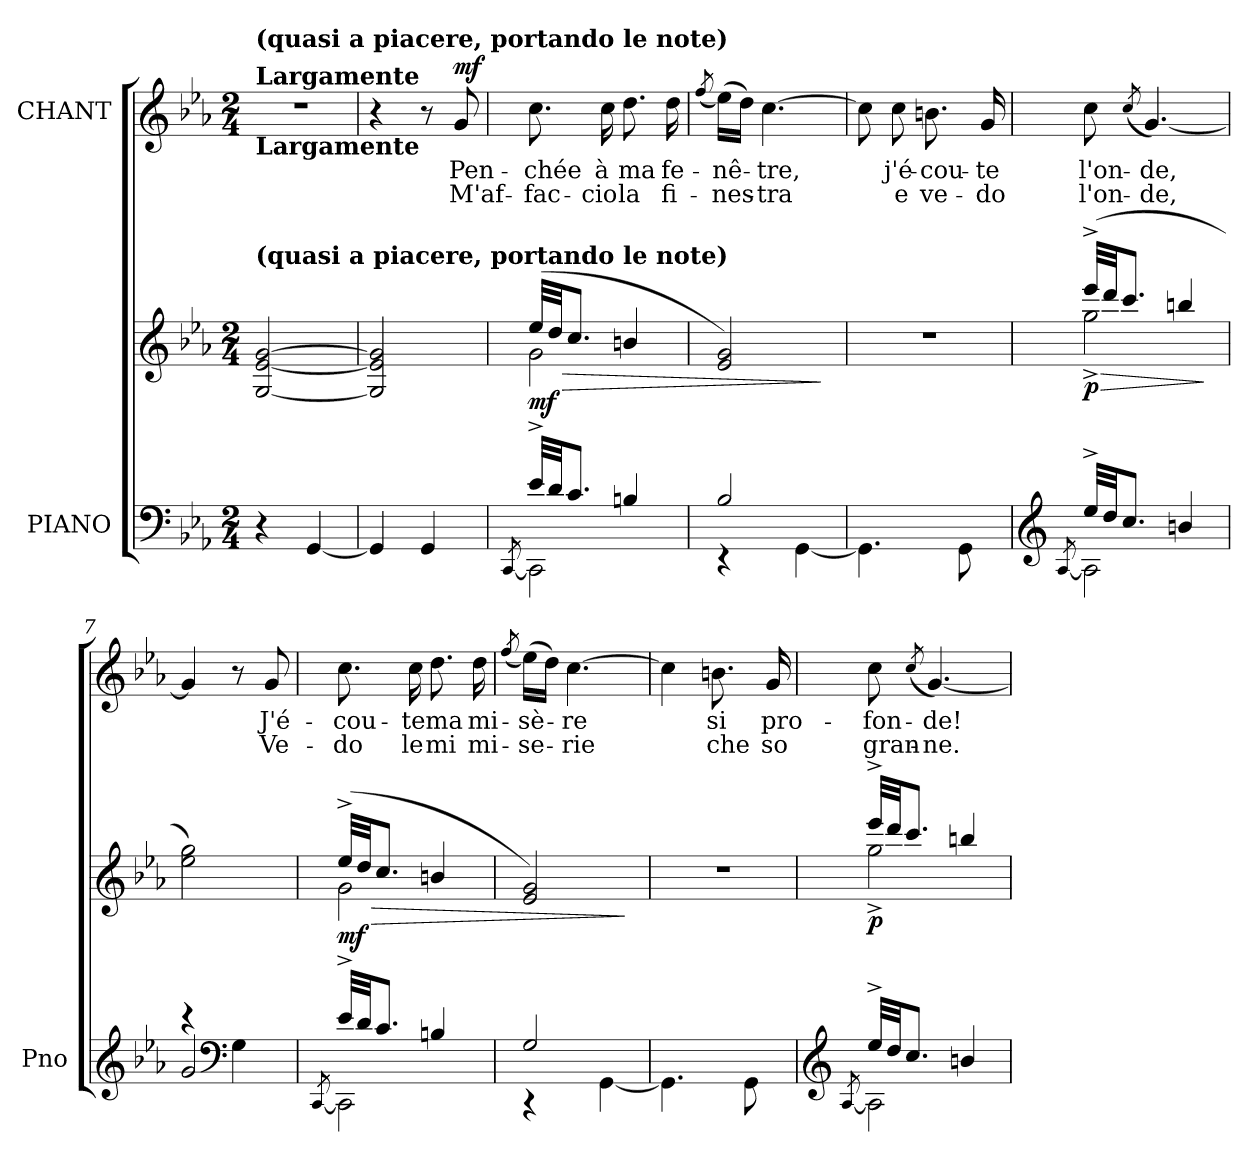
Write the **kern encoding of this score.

**kern	**kern	**dynam	**kern	**text	**text	**dynam
*part2	*part2	*part2	*part1	*part1	*part1	*part1
*staff3	*staff2	*staff2/3	*staff1	*staff1	*staff1	*staff1
*I"PIANO	*	*	*I"CHANT	*	*	*
*I'Pno	*	*	*	*	*	*
*clefF4	*clefG2	*	*clefG2	*	*	*
*k[b-e-a-]	*k[b-e-a-]	*	*k[b-e-a-]	*	*	*
*M2/4	*M2/4	*	*M2/4	*	*	*
=1	=1	=1	=1	=1	=1	=1
!	!	!	!LO:TX:b:B:t=Largamente	!	!	!
!	!	!	!LO:TX:a:B:t=Largamente	!	!	!
!	!	!	!LO:TX:a:B:t=(quasi a piacere, portando le note)	!	!	!
!	!LO:TX:a:B:t=(quasi a piacere, portando le note)	!	!	!	!	!
4r	[2G/ [2e-/ [2g/	.	2r	.	.	.
[4GG/	.	.	.	.	.	.
=2	=2	=2	=2	=2	=2	=2
4GG/]	2G/] 2e-/] 2g/]	.	4r	.	.	.
4GG/	.	.	8r	.	.	.
!	!	!	!	!LO:LY:b	!LO:LY:b	!LO:DY:a
.	.	.	8g/	Pen-	M'af-	mf
=3	=3	=3	=3	=3	=3	=3
*^	*	*	*	*	*	*
.	[8qCC/	.	.	.	.	.	.
!	!	!	!LO:HP:b	!	!LO:LY:b	!LO:LY:b	!
*	*	*^	*	*	*	*	*
!	!	!	!	!LO:DY:n=1:b	!	!	!	!
32e-^/LLL	2CC\]	(>32ee-/LLL	2g\	> mf	8.cc\	-chée	-fac-	.
32d/JJ	.	32dd/JJ	.	.	.	.	.	.
8.c/J	.	8.cc/J	.	.	.	.	.	.
!	!	!	!	!	!	!LO:LY:b	!LO:LY:b	!
.	.	.	.	.	16cc\	à	-cio	.
!	!	!	!	!	!	!LO:LY:b	!LO:LY:b	!
4Bn/	.	4bn/	.	.	8.dd\	ma	la	.
!	!	!	!	!	!	!LO:LY:b	!LO:LY:b	!
.	.	.	.	.	16dd\	fe-	fi-	.
*	*	*v	*v	*	*	*	*	*
!!LO:LB:g=z
=4	=4	=4	=4	=4	=4	=4	=4
.	.	.	.	(<8qff/	.	.	.
!	!	!	!	!	!LO:LY:b	!LO:LY:b	!
2B-/	4r	(>(<2e-/ 2g/)	.	(>16ee-\LL)	-nê-	-nes-	.
.	.	.	.	16dd\JJ)	.	.	.
!	!	!	!	!	!LO:LY:b	!LO:LY:b	!
.	.	.	.	[4.cc\	-tre,	-tra	.
.	[4GG\	.	.	.	.	.	.
*v	*v	*	*	*	*	*	*
.	.	]	.	.	.	.
=5	=5	=5	=5	=5	=5	=5
4.GG\]	2r))	.	8cc\]	.	.	.
!	!	!	!	!LO:LY:b	!LO:LY:b	!
.	.	.	8cc\	j'é-	e	.
!	!	!	!	!LO:LY:b	!LO:LY:b	!
.	.	.	8.bn\	-cou-	ve-	.
8GG\	.	.	.	.	.	.
!	!	!	!	!LO:LY:b	!LO:LY:b	!
.	.	.	16g/	-te	-do	.
=6	=6	=6	=6	=6	=6	=6
*clefG2	*	*	*	*	*	*
*^	*	*	*	*	*	*
.	[8qA-/	.	.	.	.	.	.
!	!	!	!LO:HP:b	!	!LO:LY:b	!LO:LY:b	!
*	*	*^	*	*	*	*	*
!	!	!	!	!LO:DY:n=1:b	!	!	!	!
32ee-^/LLL	2A-\]	(>32eee-^/LLL	2gg^\	> p	8cc\	l'on-	l'on-	.
32dd/JJ	.	32ddd/JJ	.	.	.	.	.	.
8.cc/J	.	8.ccc/J	.	.	.	.	.	.
.	.	.	.	.	(<8qcc/	.	.	.
!	!	!	!	!	!	!LO:LY:b	!LO:LY:b	!
.	.	.	.	.	[4.g/)	-de,	-de,	.
4bn/	.	4bbn/	.	.	.	.	.	.
*v	*v	*	*	*	*	*	*	*
*	*v	*v	*	*	*	*	*
.	.	]	.	.	.	.
=7	=7	=7	=7	=7	=7	=7
*^	*	*	*	*	*	*
2g/	4rccc	2ee-\ 2gg\)	.	4g/]	.	.	.
*clefF4	*	*	*	*	*	*	*
.	4G\	.	.	8r	.	.	.
!	!	!	!	!	!LO:LY:b	!LO:LY:b	!
.	.	.	.	8g/	J'é-	Ve-	.
!!LO:PB:g=z
=8	=8	=8	=8	=8	=8	=8	=8
.	[8qCC/	.	.	.	.	.	.
!	!	!	!LO:HP:b	!	!LO:LY:b	!LO:LY:b	!
*	*	*^	*	*	*	*	*
!	!	!	!	!LO:DY:n=1:b	!	!	!	!
32e-^/LLL	2CC\]	(>32ee-^/LLL	2g\	> mf	8.cc\	-cou-	-do	.
32d/JJ	.	32dd/JJ	.	.	.	.	.	.
8.c/J	.	8.cc/J	.	.	.	.	.	.
!	!	!	!	!	!	!LO:LY:b	!LO:LY:b	!
.	.	.	.	.	16cc\	-te	le	.
!	!	!	!	!	!	!LO:LY:b	!LO:LY:b	!
4Bn/	.	4bn/	.	.	8.dd\	ma	mi	.
!	!	!	!	!	!	!LO:LY:b	!LO:LY:b	!
.	.	.	.	.	16dd\	mi-	mi-	.
*	*	*v	*v	*	*	*	*	*
=9	=9	=9	=9	=9	=9	=9	=9
.	.	.	.	(<8qff/	.	.	.
!	!	!	!	!	!LO:LY:b	!LO:LY:b	!
2G/	4r	(>(<2e-/ 2g/)	.	(>16ee-\LL)	-sè-	-se-	.
.	.	.	.	16dd\JJ)	.	.	.
!	!	!	!	!	!LO:LY:b	!LO:LY:b	!
.	.	.	.	[4.cc\	-re	-rie	.
.	[4GG\	.	.	.	.	.	.
*v	*v	*	*	*	*	*	*
.	.	]	.	.	.	.
=10	=10	=10	=10	=10	=10	=10
4.GG\]	2r))	.	4cc\]	.	.	.
!	!	!	!	!LO:LY:b	!LO:LY:b	!
.	.	.	8.bn\	si	che	.
8GG\	.	.	.	.	.	.
!	!	!	!	!LO:LY:b	!LO:LY:b	!
.	.	.	16g/	pro-	so	.
=11	=11	=11	=11	=11	=11	=11
*clefG2	*	*	*	*	*	*
*^	*	*	*	*	*	*
.	[8qA-/	.	.	.	.	.	.
*	*	*^	*	*	*	*	*
!	!	!	!	!LO:DY:b	!	!LO:LY:b	!LO:LY:b	!
32ee-^/LLL	2A-\]	32eee-^/LLL	2gg^\	p	8cc\	-fon-	gran-	.
32dd/JJ	.	32ddd/JJ	.	.	.	.	.	.
8.cc/J	.	8.ccc/J	.	.	.	.	.	.
.	.	.	.	.	(<8qcc/	.	.	.
!	!	!	!	!	!	!LO:LY:b	!LO:LY:b	!
.	.	.	.	.	[4.g/)	-de!	-ne.	.
4bn/	.	4bbn/	.	.	.	.	.	.
*v	*v	*	*	*	*	*	*	*
*	*v	*v	*	*	*	*	*
=	=	=	=	=	=	=
*-	*-	*-	*-	*-	*-	*-
